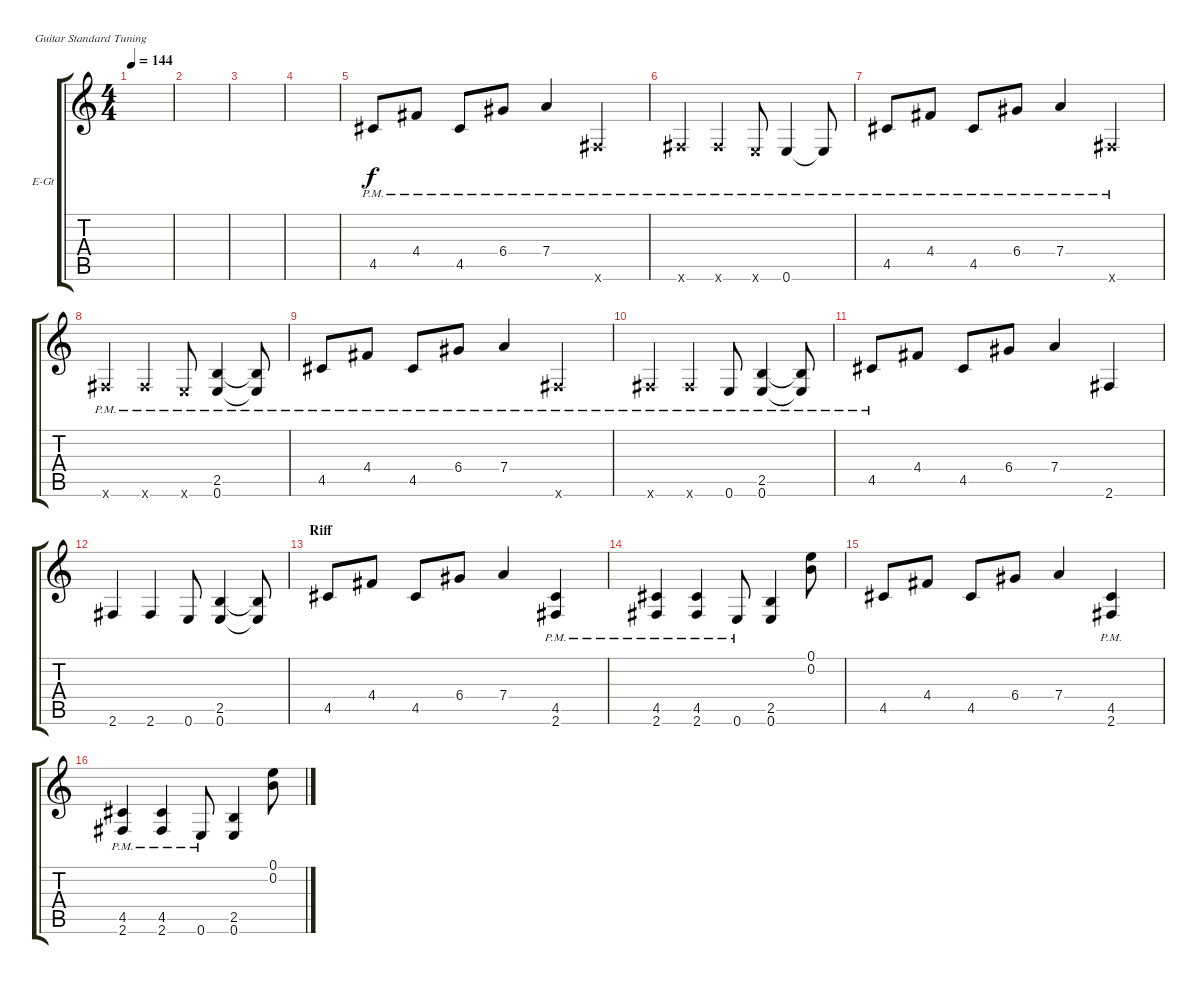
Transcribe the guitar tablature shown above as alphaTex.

\bracketExtendMode groupsimilarinstruments
\firstSystemTrackNameOrientation horizontal
\otherSystemsTrackNameOrientation horizontal
\track ("Guitar 2" "E-Gt") {instrument distortionguitar}
\staff {score tabs}
\tuning (E4 B3 G3 D3 A2 E2)
\ts (4 4)
\tempo 144
\clef g2
\ks c
|
|
|
|
4.5{pm}.8 4.4{pm}.8 4.5{pm}.8 6.4{pm}.8 7.4{pm}.4 2.6{pm x}.4 |
2.6{pm x}.4 2.6{pm x}.4 0.6{pm x}.8 0.6{pm}.4 0.6{pm t}.8 |
4.5{pm}.8 4.4{pm}.8 4.5{pm}.8 6.4{pm}.8 7.4{pm}.4 2.6{pm x}.4 |
2.6{pm x}.4 2.6{pm x}.4 0.6{pm x}.8 (0.6{pm} 2.5).4 (0.6{pm t} 2.5{t}).8 |
4.5{pm}.8 4.4{pm}.8 4.5{pm}.8 6.4{pm}.8 7.4{pm}.4 2.6{pm x}.4 |
2.6{pm x}.4 2.6{pm x}.4 0.6{pm}.8 (0.6{pm} 2.5).4 (0.6{pm t} 2.5{t}).8 |
4.5{pm}.8 4.4.8 4.5.8 6.4.8 7.4.4 2.6.4 |
2.6.4 2.6.4 0.6.8 (0.6 2.5).4 (0.6{t} 2.5{t}).8 |
\section ("" "Riff")
4.5.8 4.4.8 4.5.8 6.4.8 7.4.4 (2.6 4.5{pm}).4 |
(2.6 4.5{pm}).4 (2.6 4.5{pm}).4 0.6{pm}.8 (0.6 2.5).4 (0.1 0.2).8 |
4.5.8 4.4.8 4.5.8 6.4.8 7.4.4 (2.6 4.5{pm}).4 |
(2.6 4.5{pm}).4 (2.6 4.5{pm}).4 0.6{pm}.8 (0.6 2.5).4 (0.1 0.2).8
